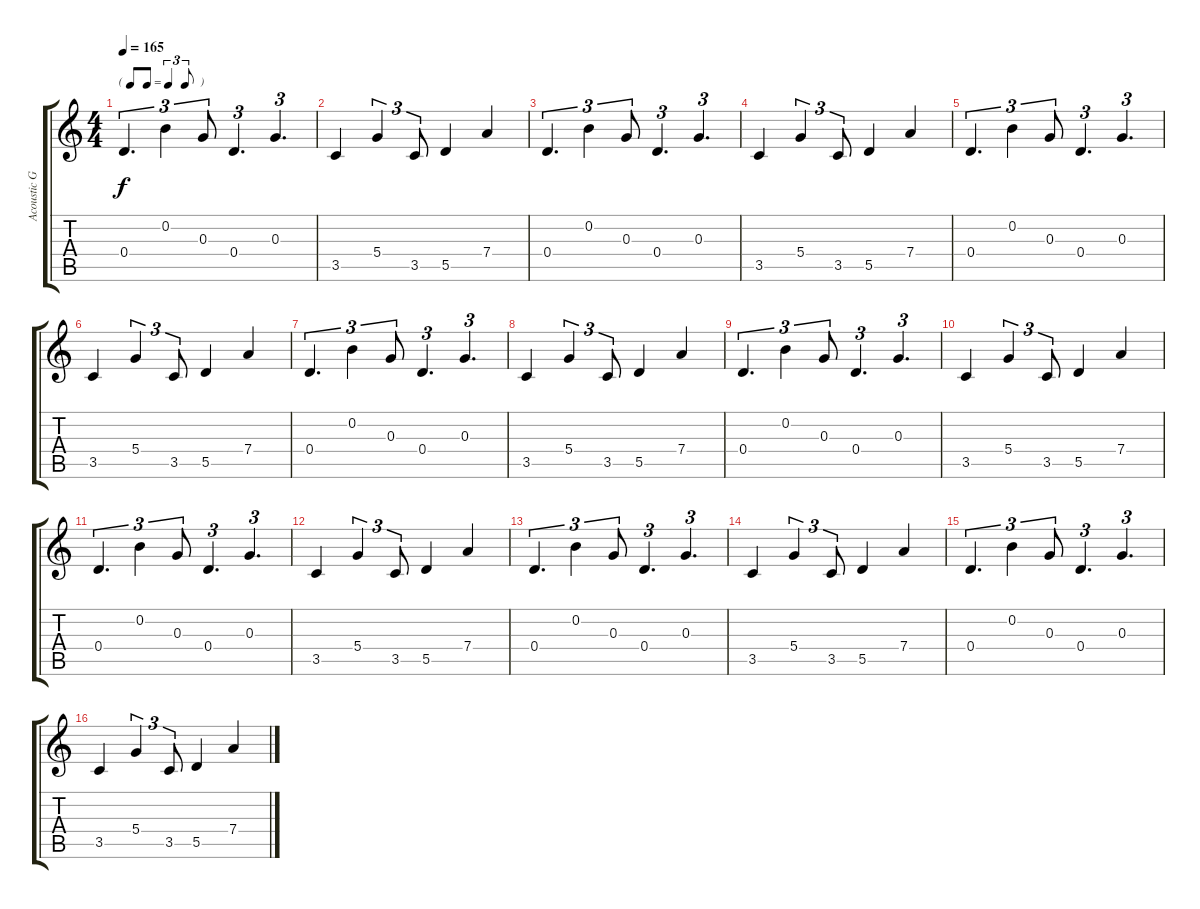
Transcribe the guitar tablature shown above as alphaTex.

\track ("Acoustic Guitar" "Acoustic G") {instrument acousticguitarsteel}
\staff {score tabs}
\tuning (E4 B3 G3 D3 A2 E2) {hide}
\ts (4 4)
\tf triplet8th
\tempo 165
\clef g2
\ks c
0.4.4{d tu (3 2) dy f} 0.2.4{tu (3 2)} 0.3.8{tu (3 2)} 0.4.4{d tu (3 2)} 0.3.4{d tu (3 2)} |
3.5.4 5.4.4{tu (3 2)} 3.5.8{tu (3 2)} 5.5.4 7.4.4 |
0.4.4{d tu (3 2)} 0.2.4{tu (3 2)} 0.3.8{tu (3 2)} 0.4.4{d tu (3 2)} 0.3.4{d tu (3 2)} |
3.5.4 5.4.4{tu (3 2)} 3.5.8{tu (3 2)} 5.5.4 7.4.4 |
0.4.4{d tu (3 2)} 0.2.4{tu (3 2)} 0.3.8{tu (3 2)} 0.4.4{d tu (3 2)} 0.3.4{d tu (3 2)} |
3.5.4 5.4.4{tu (3 2)} 3.5.8{tu (3 2)} 5.5.4 7.4.4 |
0.4.4{d tu (3 2)} 0.2.4{tu (3 2)} 0.3.8{tu (3 2)} 0.4.4{d tu (3 2)} 0.3.4{d tu (3 2)} |
3.5.4 5.4.4{tu (3 2)} 3.5.8{tu (3 2)} 5.5.4 7.4.4 |
0.4.4{d tu (3 2)} 0.2.4{tu (3 2)} 0.3.8{tu (3 2)} 0.4.4{d tu (3 2)} 0.3.4{d tu (3 2)} |
3.5.4 5.4.4{tu (3 2)} 3.5.8{tu (3 2)} 5.5.4 7.4.4 |
0.4.4{d tu (3 2)} 0.2.4{tu (3 2)} 0.3.8{tu (3 2)} 0.4.4{d tu (3 2)} 0.3.4{d tu (3 2)} |
3.5.4 5.4.4{tu (3 2)} 3.5.8{tu (3 2)} 5.5.4 7.4.4 |
0.4.4{d tu (3 2)} 0.2.4{tu (3 2)} 0.3.8{tu (3 2)} 0.4.4{d tu (3 2)} 0.3.4{d tu (3 2)} |
3.5.4 5.4.4{tu (3 2)} 3.5.8{tu (3 2)} 5.5.4 7.4.4 |
0.4.4{d tu (3 2)} 0.2.4{tu (3 2)} 0.3.8{tu (3 2)} 0.4.4{d tu (3 2)} 0.3.4{d tu (3 2)} |
3.5.4 5.4.4{tu (3 2)} 3.5.8{tu (3 2)} 5.5.4 7.4.4
